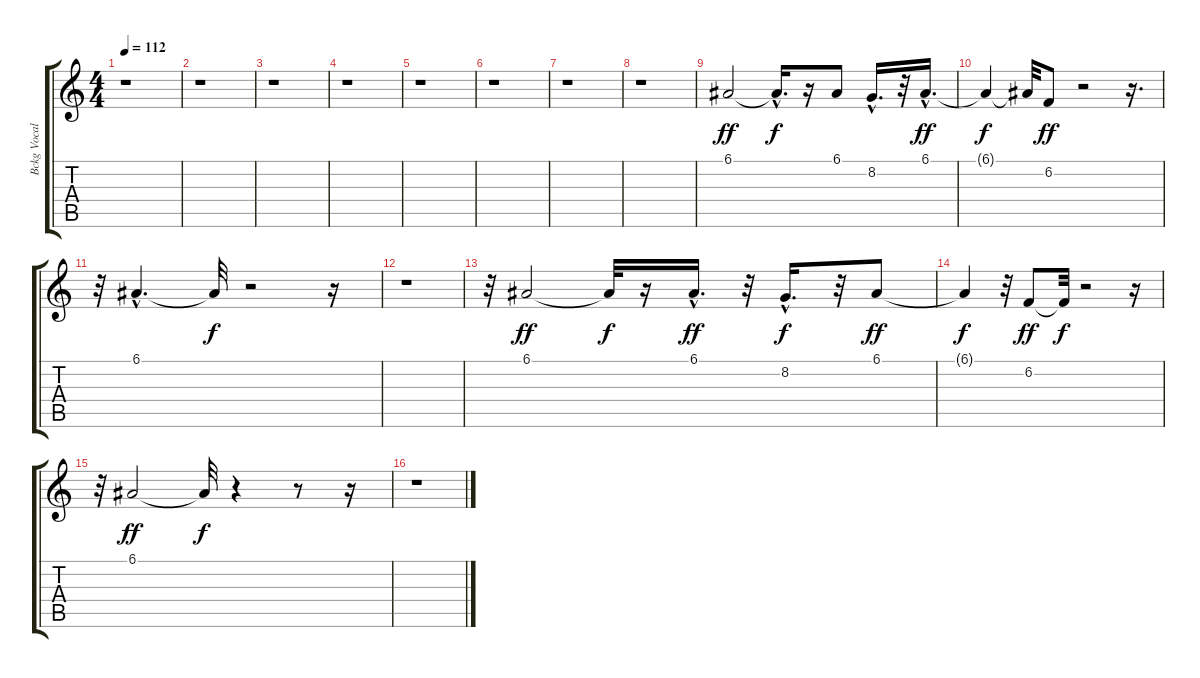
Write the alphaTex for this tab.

\track ("Bckg Vocals" "Bckg Vocal") {instrument synthvoice}
\staff {score tabs}
\tuning (E4 B3 G3 D3 A2 E2) {hide}
\ts (4 4)
\tempo 112
\clef g2
\ks c
r.1{dy f} |
r.1 |
r.1 |
r.1 |
r.1 |
r.1 |
r.1 |
r.1 |
6.1.2{dy ff} 6.1{hac t}.16{d dy f} r.16 6.1.8 8.2{hac}.16{d} r.32 6.1{hac}.16{d dy ff} |
6.1{t}.4{dy f} 6.1{t}.32 6.2.8{dy ff} r.2 r.16{d} |
r.32 6.1{hac}.4{d} 6.1{t}.32{dy f} r.2 r.16 |
r.1 |
r.32 6.1.2{dy ff} 6.1{t}.32{dy f} r.16 6.1{hac}.16{d dy ff} r.32 8.2{hac}.16{d dy f} r.32 6.1.8{dy ff} |
6.1{t}.4{dy f} r.32 6.2.8{dy ff} 6.2{t}.32{dy f} r.2 r.16 |
r.32 6.1.2{dy ff} 6.1{t}.32{dy f} r.4 r.8 r.16 |
r.1
